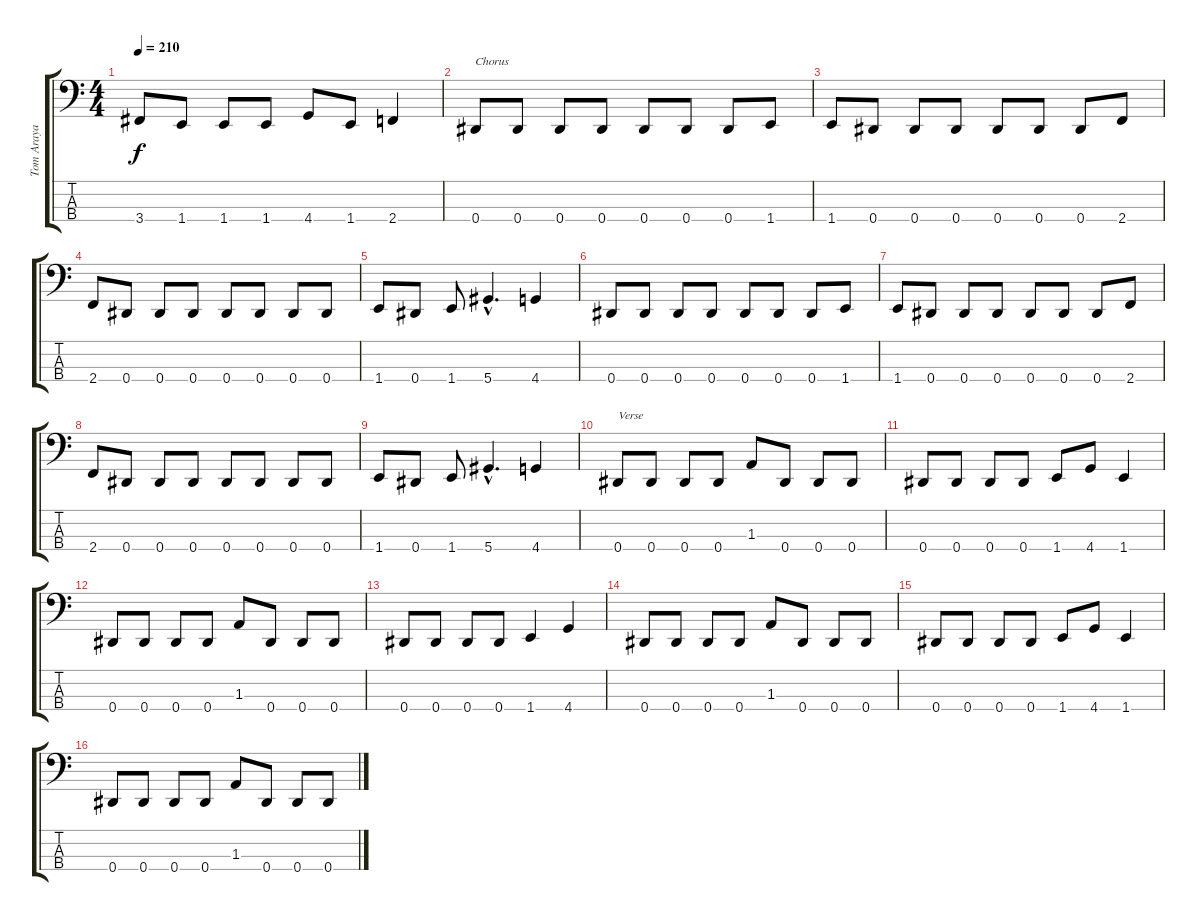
\track ("Tom Araya" "Tom Araya") {instrument electricbassfinger}
\staff {score tabs}
\tuning (Gb2 Db2 Ab1 Eb1) {hide}
\ts (4 4)
\tempo 210
\clef f4
\ks c
3.4.8{dy f} 1.4.8 1.4.8 1.4.8 4.4.8 1.4.8 2.4.4 |
0.4.8{txt "Chorus"} 0.4.8 0.4.8 0.4.8 0.4.8 0.4.8 0.4.8 1.4.8 |
1.4.8 0.4.8 0.4.8 0.4.8 0.4.8 0.4.8 0.4.8 2.4.8 |
2.4.8 0.4.8 0.4.8 0.4.8 0.4.8 0.4.8 0.4.8 0.4.8 |
1.4.8 0.4.8 1.4.8 5.4{hac}.4{d} 4.4.4 |
0.4.8 0.4.8 0.4.8 0.4.8 0.4.8 0.4.8 0.4.8 1.4.8 |
1.4.8 0.4.8 0.4.8 0.4.8 0.4.8 0.4.8 0.4.8 2.4.8 |
2.4.8 0.4.8 0.4.8 0.4.8 0.4.8 0.4.8 0.4.8 0.4.8 |
1.4.8 0.4.8 1.4.8 5.4{hac}.4{d} 4.4.4 |
0.4.8{txt "Verse"} 0.4.8 0.4.8 0.4.8 1.3.8 0.4.8 0.4.8 0.4.8 |
0.4.8 0.4.8 0.4.8 0.4.8 1.4.8 4.4.8 1.4.4 |
0.4.8 0.4.8 0.4.8 0.4.8 1.3.8 0.4.8 0.4.8 0.4.8 |
0.4.8 0.4.8 0.4.8 0.4.8 1.4.4 4.4.4 |
0.4.8 0.4.8 0.4.8 0.4.8 1.3.8 0.4.8 0.4.8 0.4.8 |
0.4.8 0.4.8 0.4.8 0.4.8 1.4.8 4.4.8 1.4.4 |
0.4.8 0.4.8 0.4.8 0.4.8 1.3.8 0.4.8 0.4.8 0.4.8
